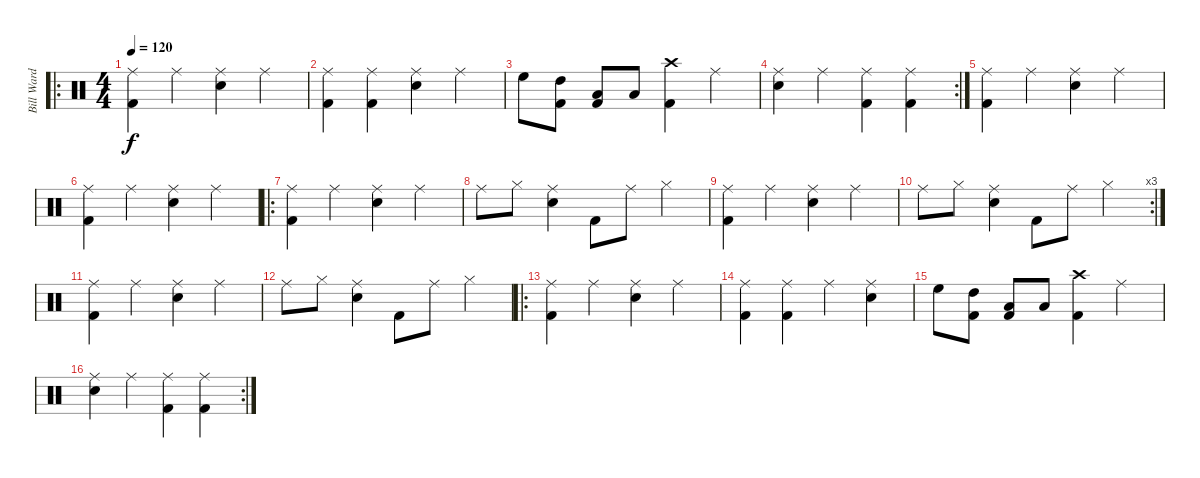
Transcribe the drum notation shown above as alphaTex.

\track ("Bill Ward" "Bill Ward") {instrument percussion}
\staff {score}
\articulation defaults
\ro
\ts (4 4)
\tempo 120
\clef neutral
\ks c
("Ride (middle)" "Kick (hit) 2").4{dy f} "Ride (middle)".4 ("Ride (middle)" "Electric Snare (hit)").4 "Ride (middle)".4 |
("Ride (middle)" "Kick (hit) 2").4 ("Ride (middle)" "Kick (hit) 2").4 ("Ride (middle)" "Electric Snare (hit)").4 "Ride (middle)".4 |
"High Floor Tom (hit)".8 ("High Tom (hit)" "Kick (hit) 2").8 ("Low Tom (hit)" "Kick (hit) 2").8 "Low Floor Tom (hit)".8 ("Crash high (hit)" "Kick (hit) 2").4 "Ride (middle)".4 |
\rc 2
("Ride (middle)" "Electric Snare (hit)").4 "Ride (middle)".4 ("Ride (middle)" "Kick (hit) 2").4 ("Ride (middle)" "Kick (hit) 2").4 |
("Ride (middle)" "Kick (hit) 2").4 "Ride (middle)".4 ("Ride (middle)" "Electric Snare (hit)").4 "Ride (middle)".4 |
("Ride (middle)" "Kick (hit) 2").4 "Ride (middle)".4 ("Ride (middle)" "Electric Snare (hit)").4 "Ride (middle)".4 |
\ro
("Ride (middle)" "Kick (hit) 2").4 "Ride (middle)".4 ("Ride (middle)" "Electric Snare (hit)").4 "Ride (middle)".4 |
"Ride (middle)".8 "Hi-Hat (closed)".8 ("Ride (middle)" "Electric Snare (hit)").4 "Kick (hit) 2".8 "Ride (middle)".8 "Hi-Hat (closed)".4 |
("Ride (middle)" "Kick (hit) 2").4 "Ride (middle)".4 ("Ride (middle)" "Electric Snare (hit)").4 "Ride (middle)".4 |
\rc 3 "Ride (middle)".8 "Hi-Hat (closed)".8
("Ride (middle)" "Electric Snare (hit)").4 "Kick (hit) 2".8 "Ride (middle)".8 "Hi-Hat (closed)".4 |
("Ride (middle)" "Kick (hit) 2").4 "Ride (middle)".4 ("Ride (middle)" "Electric Snare (hit)").4 "Ride (middle)".4 |
"Ride (middle)".8 "Hi-Hat (closed)".8 ("Ride (middle)" "Electric Snare (hit)").4 "Kick (hit) 2".8 "Ride (middle)".8 "Hi-Hat (closed)".4 |
\ro
("Ride (middle)" "Kick (hit) 2").4 "Ride (middle)".4 ("Ride (middle)" "Electric Snare (hit)").4 "Ride (middle)".4 |
("Ride (middle)" "Kick (hit) 2").4 ("Ride (middle)" "Kick (hit) 2").4 "Ride (middle)".4 ("Ride (middle)" "Electric Snare (hit)").4 |
"High Floor Tom (hit)".8 ("High Tom (hit)" "Kick (hit) 2").8 ("Low Tom (hit)" "Kick (hit) 2").8 "Low Floor Tom (hit)".8 ("Crash high (hit)" "Kick (hit) 2").4 "Ride (middle)".4 |
\rc 2
("Ride (middle)" "Electric Snare (hit)").4 "Ride (middle)".4 ("Ride (middle)" "Kick (hit) 2").4 ("Ride (middle)" "Kick (hit) 2").4
